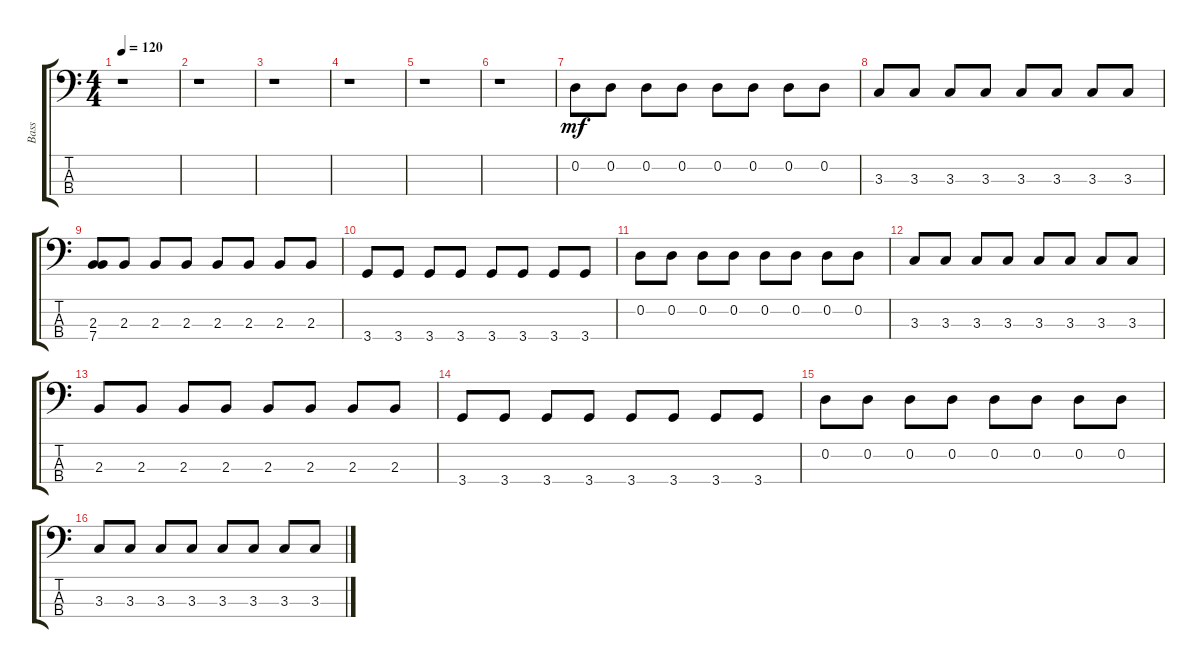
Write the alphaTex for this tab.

\track ("Bass" "Bass") {instrument electricbassfinger}
\staff {score tabs}
\tuning (G2 D2 A1 E1) {hide}
\ts (4 4)
\tempo 120
\clef f4
\ks c
r.1{dy f} |
r.1 |
r.1 |
r.1 |
r.1 |
r.1 |
0.2.8{dy mf} 0.2.8 0.2.8 0.2.8 0.2.8 0.2.8 0.2.8 0.2.8 |
3.3.8 3.3.8 3.3.8 3.3.8 3.3.8 3.3.8 3.3.8 3.3.8 |
(2.3 7.4).8 2.3.8 2.3.8 2.3.8 2.3.8 2.3.8 2.3.8 2.3.8 |
3.4.8 3.4.8 3.4.8 3.4.8 3.4.8 3.4.8 3.4.8 3.4.8 |
0.2.8 0.2.8 0.2.8 0.2.8 0.2.8 0.2.8 0.2.8 0.2.8 |
3.3.8 3.3.8 3.3.8 3.3.8 3.3.8 3.3.8 3.3.8 3.3.8 |
2.3.8 2.3.8 2.3.8 2.3.8 2.3.8 2.3.8 2.3.8 2.3.8 |
3.4.8 3.4.8 3.4.8 3.4.8 3.4.8 3.4.8 3.4.8 3.4.8 |
0.2.8 0.2.8 0.2.8 0.2.8 0.2.8 0.2.8 0.2.8 0.2.8 |
3.3.8 3.3.8 3.3.8 3.3.8 3.3.8 3.3.8 3.3.8 3.3.8
